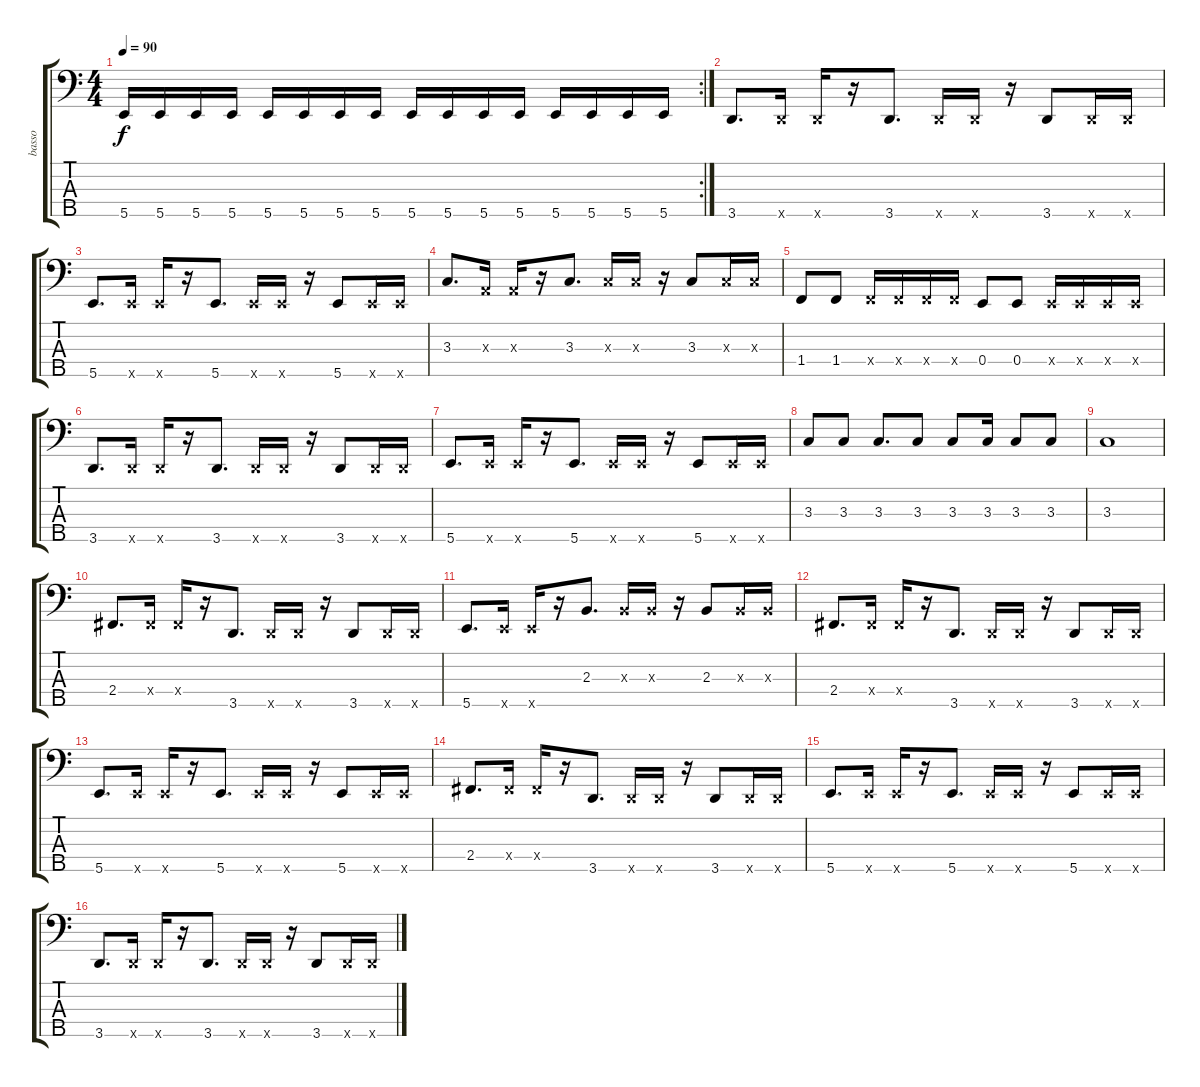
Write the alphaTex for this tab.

\track ("basso" "basso") {instrument electricbassfinger}
\staff {score tabs}
\tuning (G2 D2 A1 E1 B0) {hide}
\rc 2
\ts (4 4)
\tempo 90
\clef f4
\ks c
5.5.16{dy f} 5.5.16 5.5.16 5.5.16 5.5.16 5.5.16 5.5.16 5.5.16 5.5.16 5.5.16 5.5.16 5.5.16 5.5.16 5.5.16 5.5.16 5.5.16 |
3.5.8{d} 3.5{x}.16 3.5{x}.16 r.16 3.5.8{d} 3.5{x}.16 3.5{x}.16 r.16 3.5.8 3.5{x}.16 3.5{x}.16 |
5.5.8{d} 5.5{x}.16 5.5{x}.16 r.16 5.5.8{d} 5.5{x}.16 5.5{x}.16 r.16 5.5.8 5.5{x}.16 5.5{x}.16 |
3.3.8{d} 0.3{x}.16 0.3{x}.16 r.16 3.3.8{d} 3.3{x}.16 3.3{x}.16 r.16 3.3.8 3.3{x}.16 3.3{x}.16 |
1.4.8 1.4.8 1.4{x}.16 1.4{x}.16 1.4{x}.16 1.4{x}.16 0.4.8 0.4.8 0.4{x}.16 0.4{x}.16 0.4{x}.16 0.4{x}.16 |
3.5.8{d} 3.5{x}.16 3.5{x}.16 r.16 3.5.8{d} 3.5{x}.16 3.5{x}.16 r.16 3.5.8 3.5{x}.16 3.5{x}.16 |
5.5.8{d} 5.5{x}.16 5.5{x}.16 r.16 5.5.8{d} 5.5{x}.16 5.5{x}.16 r.16 5.5.8 5.5{x}.16 5.5{x}.16 |
3.3.8 3.3.8 3.3.8{d} 3.3.8 3.3.8 3.3.16 3.3.8 3.3.8 |
3.3.1 |
2.4.8{d} 2.4{x}.16 2.4{x}.16 r.16 3.5.8{d} 3.5{x}.16 3.5{x}.16 r.16 3.5.8 3.5{x}.16 3.5{x}.16 |
5.5.8{d} 5.5{x}.16 5.5{x}.16 r.16 2.3.8{d} 2.3{x}.16 2.3{x}.16 r.16 2.3.8 2.3{x}.16 2.3{x}.16 |
2.4.8{d} 2.4{x}.16 2.4{x}.16 r.16 3.5.8{d} 3.5{x}.16 3.5{x}.16 r.16 3.5.8 3.5{x}.16 3.5{x}.16 |
5.5.8{d} 5.5{x}.16 5.5{x}.16 r.16 5.5.8{d} 5.5{x}.16 5.5{x}.16 r.16 5.5.8 5.5{x}.16 5.5{x}.16 |
2.4.8{d} 2.4{x}.16 2.4{x}.16 r.16 3.5.8{d} 3.5{x}.16 3.5{x}.16 r.16 3.5.8 3.5{x}.16 3.5{x}.16 |
5.5.8{d} 5.5{x}.16 5.5{x}.16 r.16 5.5.8{d} 5.5{x}.16 5.5{x}.16 r.16 5.5.8 5.5{x}.16 5.5{x}.16 |
3.5.8{d} 3.5{x}.16 3.5{x}.16 r.16 3.5.8{d} 3.5{x}.16 3.5{x}.16 r.16 3.5.8 3.5{x}.16 3.5{x}.16
